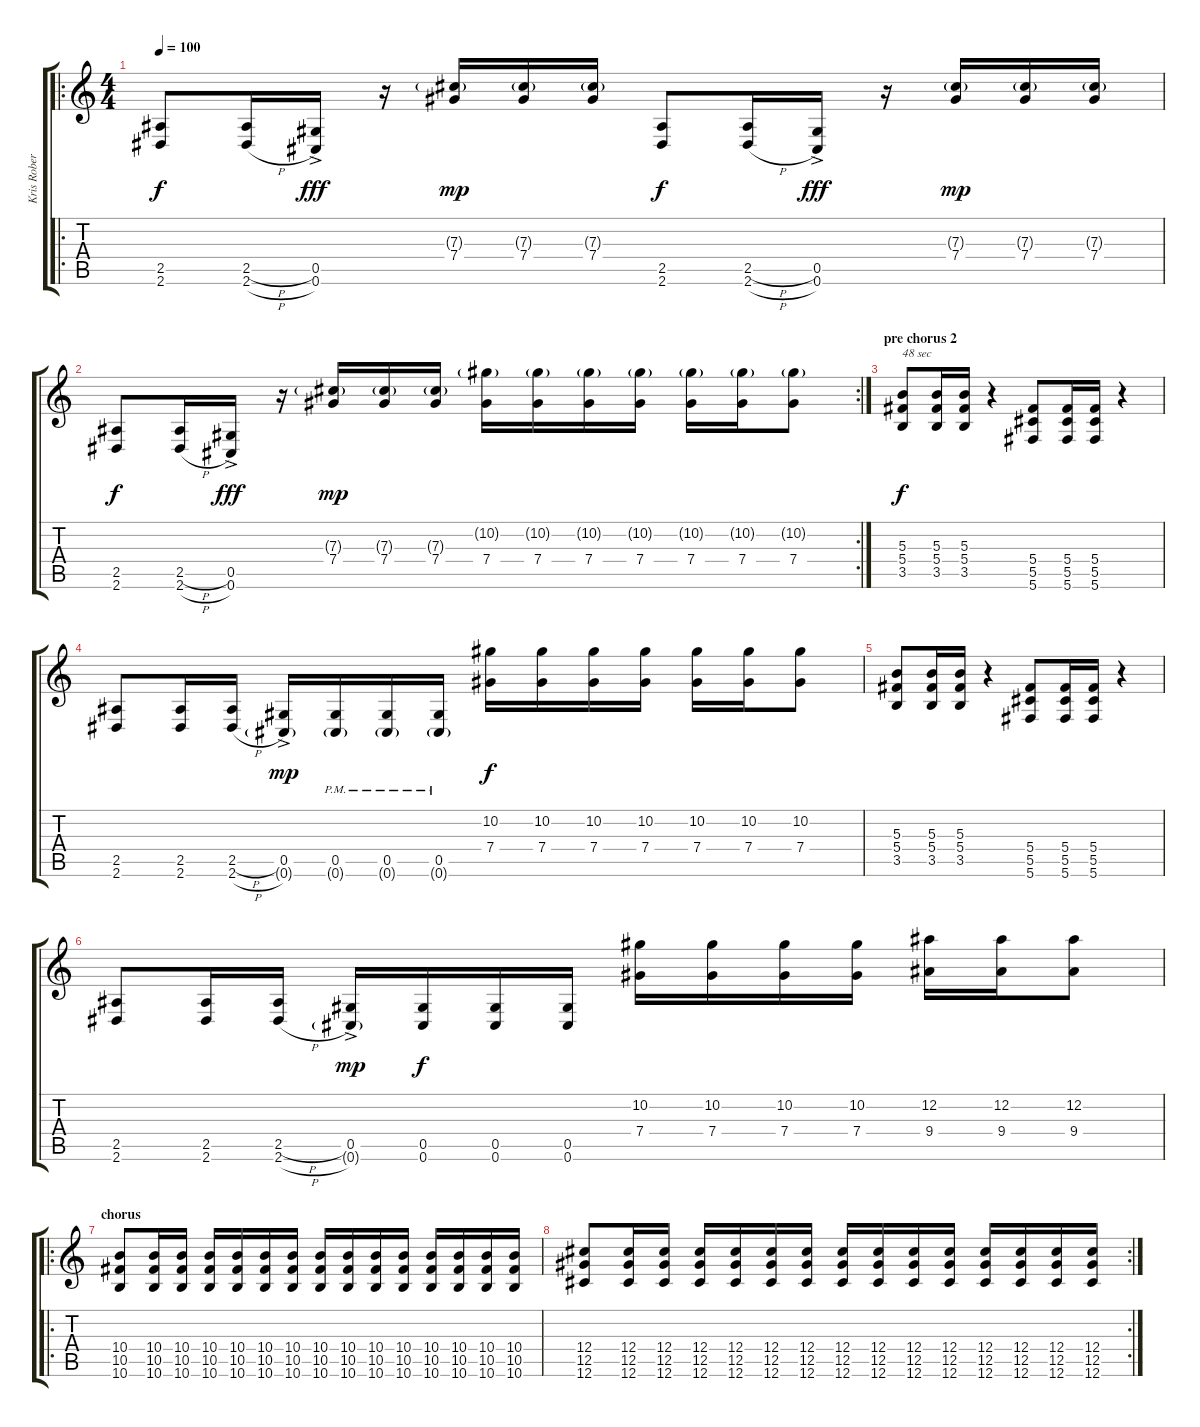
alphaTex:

\track ("Kris Roberts" "Kris Rober") {instrument distortionguitar}
\staff {score tabs}
\tuning (Eb4 Bb3 Gb3 Db3 Ab2 Db2) {hide}
\ro
\ts (4 4)
\tempo 100
\clef g2
\ks c
(2.5 2.6).8{dy f} (2.5{h} 2.6{h}).16 (0.5 0.6{ac}).16{dy fff} r.16 (7.3{g} 7.4).16{dy mp} (7.3{g} 7.4).16 (7.3{g} 7.4).16 (2.5 2.6).8{dy f} (2.5{h} 2.6{h}).16 (0.5 0.6{ac}).16{dy fff} r.16 (7.3{g} 7.4).16{dy mp} (7.3{g} 7.4).16 (7.3{g} 7.4).16 |
\rc 2
(2.5 2.6).8{dy f} (2.5{h} 2.6{h}).16 (0.5 0.6{ac}).16{dy fff} r.16 (7.3{g} 7.4).16{dy mp} (7.3{g} 7.4).16 (7.3{g} 7.4).16 (10.2{g} 7.4).16 (10.2{g} 7.4).16 (10.2{g} 7.4).16 (10.2{g} 7.4).16 (10.2{g} 7.4).16 (10.2{g} 7.4).16 (10.2{g} 7.4).8 |
\section ("" "pre chorus 2")
(5.3 5.4 3.5).8{txt "48 sec" dy f} (5.3 5.4 3.5).16 (5.3 5.4 3.5).16 r.4 (5.4 5.5 5.6).8 (5.4 5.5 5.6).16 (5.4 5.5 5.6).16 r.4 |
(2.5 2.6).8 (2.5 2.6).16 (2.5{h} 2.6{h}).16 (0.5{ac} 0.6{g ac}).16{dy mp} (0.5{pm} 0.6{g pm}).16 (0.5{pm} 0.6{g pm}).16 (0.5{pm} 0.6{g pm}).16 (10.2 7.4).16{dy f} (10.2 7.4).16 (10.2 7.4).16 (10.2 7.4).16 (10.2 7.4).16 (10.2 7.4).16 (10.2 7.4).8 |
(5.3 5.4 3.5).8 (5.3 5.4 3.5).16 (5.3 5.4 3.5).16 r.4 (5.4 5.5 5.6).8 (5.4 5.5 5.6).16 (5.4 5.5 5.6).16 r.4 |
(2.5 2.6).8 (2.5 2.6).16 (2.5{h} 2.6{h}).16 (0.5{ac} 0.6{g ac}).16{dy mp} (0.5 0.6).16{dy f} (0.5 0.6).16 (0.5 0.6).16 (10.2 7.4).16 (10.2 7.4).16 (10.2 7.4).16 (10.2 7.4).16 (12.2 9.4).16 (12.2 9.4).16 (12.2 9.4).8 |
\ro
\section ("" "chorus")
(10.4 10.5 10.6).8 (10.4 10.5 10.6).16 (10.4 10.5 10.6).16 (10.4 10.5 10.6).16 (10.4 10.5 10.6).16 (10.4 10.5 10.6).16 (10.4 10.5 10.6).16 (10.4 10.5 10.6).16 (10.4 10.5 10.6).16 (10.4 10.5 10.6).16 (10.4 10.5 10.6).16 (10.4 10.5 10.6).16 (10.4 10.5 10.6).16 (10.4 10.5 10.6).16 (10.4 10.5 10.6).16 |
\rc 2
(12.4 12.5 12.6).8 (12.4 12.5 12.6).16 (12.4 12.5 12.6).16 (12.4 12.5 12.6).16 (12.4 12.5 12.6).16 (12.4 12.5 12.6).16 (12.4 12.5 12.6).16 (12.4 12.5 12.6).16 (12.4 12.5 12.6).16 (12.4 12.5 12.6).16 (12.4 12.5 12.6).16 (12.4 12.5 12.6).16 (12.4 12.5 12.6).16 (12.4 12.5 12.6).16 (12.4 12.5 12.6).16
